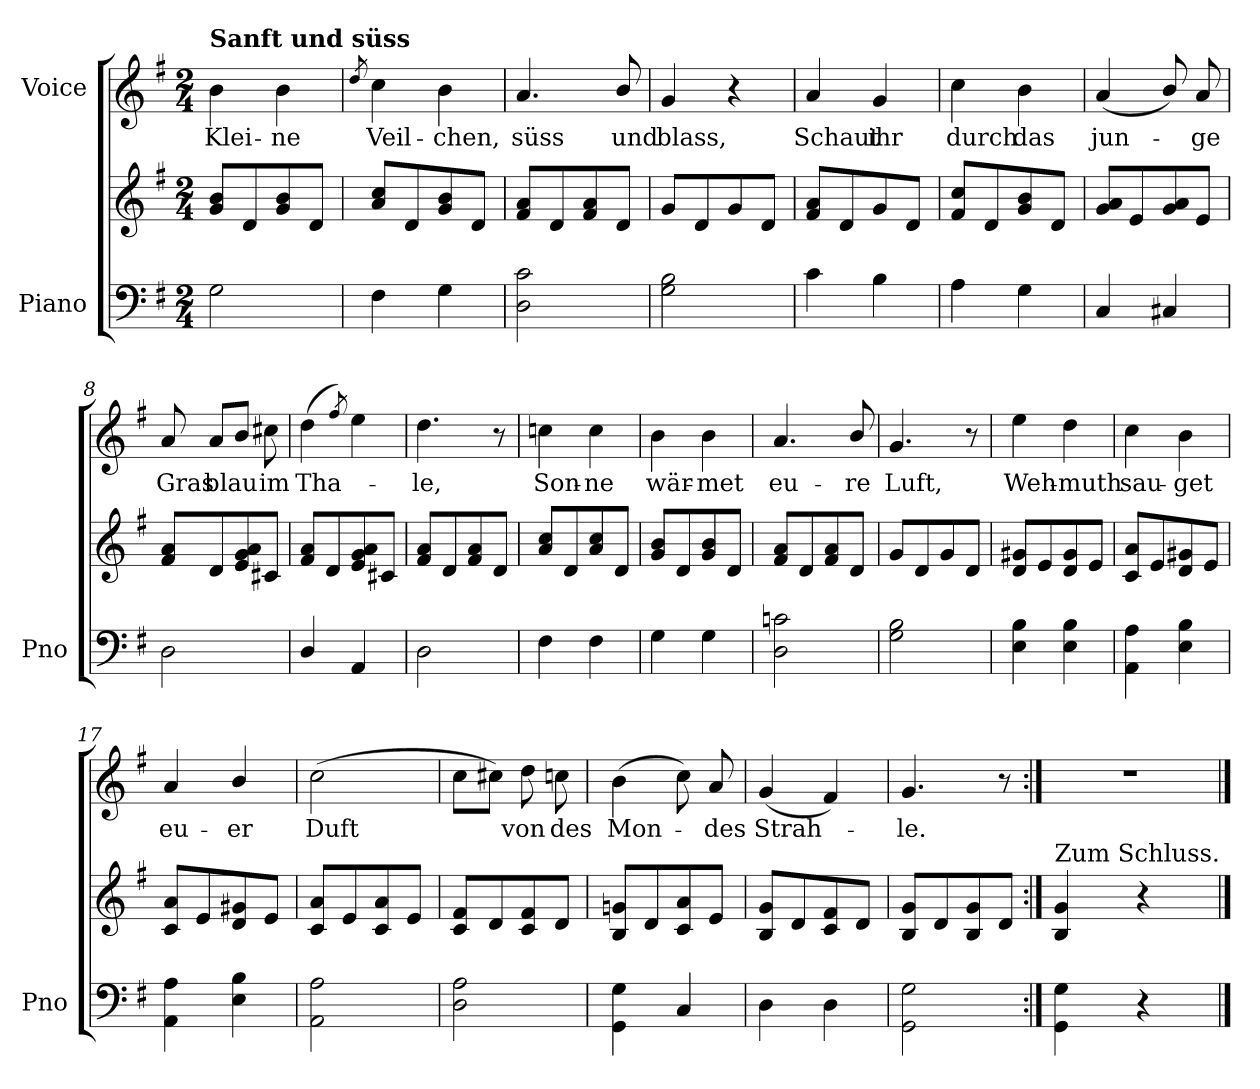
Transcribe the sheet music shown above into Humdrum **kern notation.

**kern	**kern	**kern	**text
*part2	*part2	*part1	*part1
*staff3	*staff2	*staff1	*staff1
*I"Piano	*	*I"Voice	*
*I'Pno	*	*	*
*clefF4	*clefG2	*clefG2	*
*k[f#]	*k[f#]	*k[f#]	*
*M2/4	*M2/4	*M2/4	*
=1	=1	=1	=1
!	!	!LO:TX:a:B:t=Sanft und süss	!
2G\	8g/ 8b/L	4b\	Klei-
.	8d/	.	.
.	8g/ 8b/	4b\	-ne
.	8d/J	.	.
=2	=2	=2	=2
.	.	8qdd/	.
4F#\	8a/ 8cc/L	4cc\	Veil-
.	8d/	.	.
4G\	8g/ 8b/	4b\	-chen,
.	8d/J	.	.
=3	=3	=3	=3
2D\ 2c\	8f#/ 8a/L	4.a/	süss
.	8d/	.	.
.	8f#/ 8a/	.	.
.	8d/J	8b/	und
=4	=4	=4	=4
2G\ 2B\	8g/L	4g/	blass,
.	8d/	.	.
.	8g/	4r	.
.	8d/J	.	.
=5	=5	=5	=5
4c\	8f#/ 8a/L	4a/	Schaut
.	8d/	.	.
4B\	8g/	4g/	ihr
.	8d/J	.	.
=6	=6	=6	=6
4A\	8f#/ 8cc/L	4cc\	durch
.	8d/	.	.
4G\	8g/ 8b/	4b\	das
.	8d/J	.	.
=7	=7	=7	=7
4C/	8g/ 8a/L	(4a/	jun-
.	8e/	.	.
4C#X/	8g/ 8a/	8b/)	.
.	8e/J	8a/	-ge
=8	=8	=8	=8
2D\	8f#/ 8a/L	8a/	Gras
.	8d/	8a/L	blau
.	8e/ 8g/ 8a/	8b/J	.
.	8c#X/J	8cc#X\	im
=9	=9	=9	=9
4D/	8f#/ 8a/L	(4dd\	Tha-
.	8d/	.	.
.	.	8qff#/)	.
4AA/	8e/ 8g/ 8a/	4ee\	.
.	8c#X/J	.	.
=10	=10	=10	=10
2D\	8f#/ 8a/L	4.dd\	-le,
.	8d/	.	.
.	8f#/ 8a/	.	.
.	8d/J	8r	.
=11	=11	=11	=11
4F#\	8a/ 8cc/L	4ccn\	Son-
.	8d/	.	.
4F#\	8a/ 8cc/	4cc\	-ne
.	8d/J	.	.
=12	=12	=12	=12
4G\	8g/ 8b/L	4b\	wär-
.	8d/	.	.
4G\	8g/ 8b/	4b\	-met
.	8d/J	.	.
=13	=13	=13	=13
2D\ 2cn\	8f#/ 8a/L	4.a/	eu-
.	8d/	.	.
.	8f#/ 8a/	.	.
.	8d/J	8b/	-re
=14	=14	=14	=14
2G\ 2B\	8g/L	4.g/	Luft,
.	8d/	.	.
.	8g/	.	.
.	8d/J	8r	.
=15	=15	=15	=15
4E\ 4B\	8d/ 8g#X/L	4ee\	Weh-
.	8e/	.	.
4E\ 4B\	8d/ 8g#/	4dd\	-muth
.	8e/J	.	.
=16	=16	=16	=16
4AA\ 4A\	8c/ 8a/L	4cc\	sau-
.	8e/	.	.
4E\ 4B\	8d/ 8g#X/	4b\	-get
.	8e/J	.	.
=17	=17	=17	=17
4AA\ 4A\	8c/ 8a/L	4a/	eu-
.	8e/	.	.
4E\ 4B\	8d/ 8g#X/	4b/	-er
.	8e/J	.	.
=18	=18	=18	=18
2AA\ 2A\	8c/ 8a/L	(2cc\	Duft
.	8e/	.	.
.	8c/ 8a/	.	.
.	8e/J	.	.
=19	=19	=19	=19
2D\ 2A\	8c/ 8f#/L	8cc\L	.
.	8d/	8cc#X\J)	.
.	8c/ 8f#/	8dd\	von
.	8d/J	8ccn\	des
=20	=20	=20	=20
4GG\ 4G\	8B/ 8gn/L	(4b\	Mon-
.	8d/	.	.
4C/	8c/ 8a/	8cc\)	.
.	8e/J	8a/	-des
=21	=21	=21	=21
4D\	8B/ 8g/L	(4g/	Strah-
.	8d/	.	.
4D\	8c/ 8f#/	4f#/)	.
.	8d/J	.	.
=22	=22	=22	=22
2GG\ 2G\	8B/ 8g/L	4.g/	-le.
.	8d/	.	.
.	8B/ 8g/	.	.
.	8d/J	8r	.
=23:|!	=23:|!	=23:|!	=23:|!
!	!LO:TX:a:t=Zum Schluss.	!	!
4GG\ 4G\	4B/ 4g/	2r	.
4r	4r	.	.
==	==	==	==
*-	*-	*-	*-
